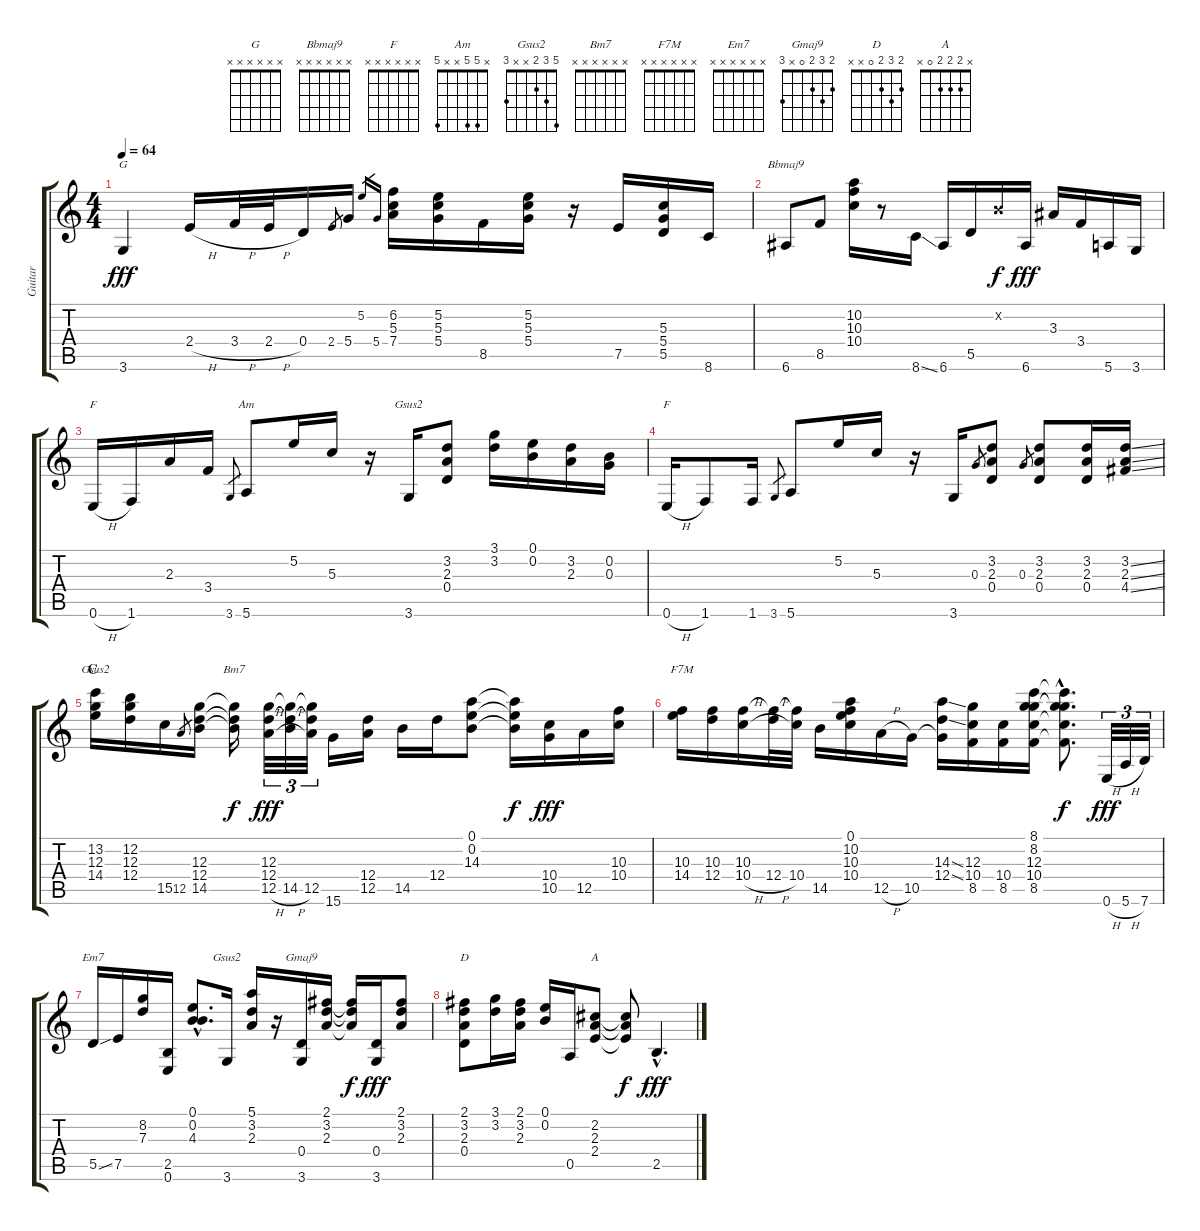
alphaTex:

\track ("Guitar" "Guitar") {instrument electricguitarclean}
\staff {score tabs}
\tuning (E4 B3 G3 D3 A2 E2) {hide}
\chord ("G" x x x x x x)
\chord ("Bbmaj9" x x x x x x)
\chord ("F" x x 2 3 x 1)
\chord ("Am" x 5 5 x x 5)
\chord ("Gsus2" x 3 2 0 x 3)
\chord ("F" x x x x x x)
\chord ("Gsus2" x x x x x x)
\chord ("Bm7" x x x x x x)
\chord ("F7M" x x x x x x)
\chord ("Em7" x x x x x x)
\chord ("Gsus2" 5 3 2 x x 3)
\chord ("Gmaj9" 2 3 2 0 x 3)
\chord ("D" 2 3 2 0 x x)
\chord ("A" x 2 2 2 0 x)
\ts (4 4)
\tempo 64
\clef g2
\ks c
3.6.4{ch "G" dy fff} 2.4{h}.16 3.4{h}.32 2.4{h}.32 0.4.16 2.4.8{gr} 5.4.16 5.2.16{gr} 5.4.16{gr} (6.2 5.3 7.4).16 (5.2 5.3 5.4).16 8.5.16 (5.2 5.3 5.4).16 r.16 7.5.16 (5.3 5.4 5.5).16 8.6.16 |
6.6.8{ch "Bbmaj9"} 8.5.8 (10.2 10.3 10.4).16 r.8 8.6{ss}.16 6.6.16 5.5.16 0.2{x}.16{dy f} 6.6.16{dy fff} 3.3.16 3.4.16 5.6.16 3.6.16 |
0.6{h}.16{ch "F"} 1.6.16 2.3.16 3.4.16 3.6.8{gr} 5.6.8{ch "Am"} 5.2.16 5.3.16 r.16 3.6.16{ch "Gsus2"} (3.2 2.3 0.4).8 (3.1 3.2).16 (0.1 0.2).16 (3.2 2.3).16 (0.2 0.3).16 |
0.6{h}.16{ch "F"} 1.6.8 1.6.16 3.6.8{gr} 5.6.8 5.2.16 5.3.16 r.16 3.6.16 0.3.8{gr} (3.2 2.3 0.4).8 0.3.8{gr} (3.2 2.3 0.4).8 (3.2 2.3 0.4).16 (3.2{ss} 2.3{ss} 4.4{ss}).16 |
\section ("" "C")
(13.2 12.3 14.4).16{ch "Gsus2"} (12.2 12.3 12.4).16 15.5.16 12.5.8{gr} (12.3 12.4 14.5).16 (12.3{t} 12.4{t} 14.5{t}).16{ch "Bm7" dy f} (12.3 12.4 12.5{h}).32{tu (3 2) dy fff} (12.3{t} 12.4{t} 14.5{h}).32{tu (3 2)} (12.3{t} 12.4{t} 12.5).32{tu (3 2)} 15.6.16 (12.4 12.5).16 14.5.16 12.4.16 (0.1 0.2 14.3).8 (0.1{t} 0.2{t} 14.3{t}).16{dy f} (10.4 10.5).16{dy fff} 12.5.16 (10.3 10.4).16 |
(10.3 14.4).16{ch "F7M"} (10.3 12.4).16 (10.3 10.4{h}).16 (10.3{t} 12.4{h}).32 (10.3{t} 10.4).32 14.5.16 (0.1 10.2 10.3 10.4).16 12.5{h}.16 10.5.16 (14.3{ss} 12.4{ss} 10.5{t}).16 (12.3 10.4 8.5).16 (10.4 8.5).16 (8.1 8.2 12.3 10.4 8.5).16 (8.1{hac t} 8.2{hac t} 12.3{hac t} 10.4{hac t} 8.5{hac t}).8{d dy f} 0.6{h}.32{tu (3 2) dy fff} 5.6{h}.32{tu (3 2)} 7.6.32{tu (3 2)} |
5.5{ss}.16{ch "Em7"} 7.5.16 (8.2 7.3).16 (2.5 0.6).16 (0.1{hac} 0.2{hac} 4.3{hac}).8{d} 3.6.16{ch "Gsus2"} (5.1 3.2 2.3).16 r.16 (0.4 3.6).16{ch "Gmaj9"} (2.1 3.2 2.3).16 (2.1{t} 3.2{t} 2.3{t}).16{dy f} (0.4 3.6).16{dy fff} (2.1 3.2 2.3).8 |
(2.1 3.2 2.3 0.4).8{ch "D"} (3.1 3.2).16 (2.1 3.2 2.3).16 (0.1 0.2).16 0.5.16 (2.2 2.3 2.4).8{ch "A"} (2.2{t} 2.3{t} 2.4{t}).8{dy f} 2.5{ss hac}.4{d dy fff}
